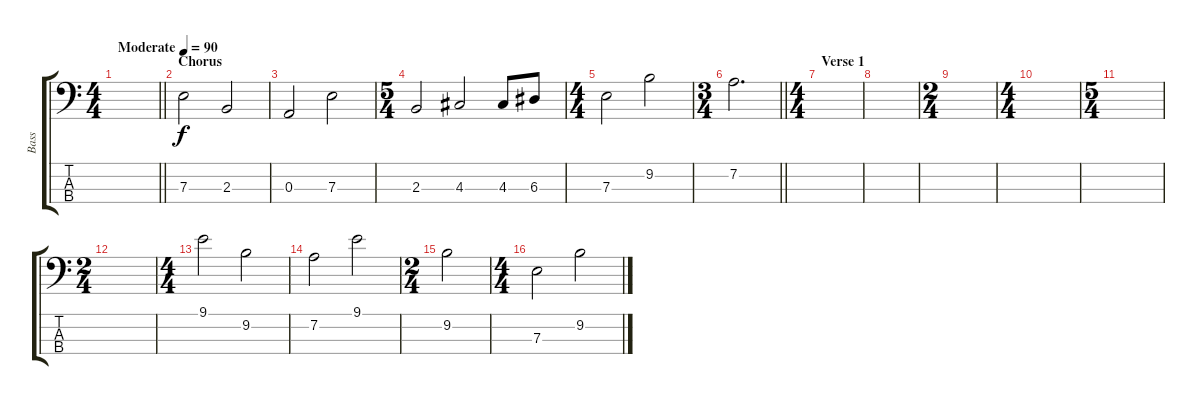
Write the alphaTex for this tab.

\track ("Bass" "Bass") {instrument electricbassfinger}
\staff {score tabs}
\tuning (G2 D2 A1 E1) {hide}
\ts (4 4)
\tempo (90 "Moderate")
\clef f4
\barLineRight lightlight
\ks c
|
\section ("" "Chorus")
7.3.2 2.3.2 |
0.3.2 7.3.2 |
\ts (5 4)
2.3.2 4.3.2 4.3.8 6.3.8 |
\ts (4 4)
7.3.2 9.2.2 |
\ts (3 4)
\barLineRight lightlight
7.2.2{d} |
\ts (4 4)
\section ("" "Verse 1")
|
|
\ts (2 4)
|
\ts (4 4)
|
\ts (5 4)
|
\ts (2 4)
|
\ts (4 4)
9.1.2 9.2.2 |
7.2.2 9.1.2 |
\ts (2 4)
9.2.2 |
\ts (4 4)
7.3.2 9.2.2
